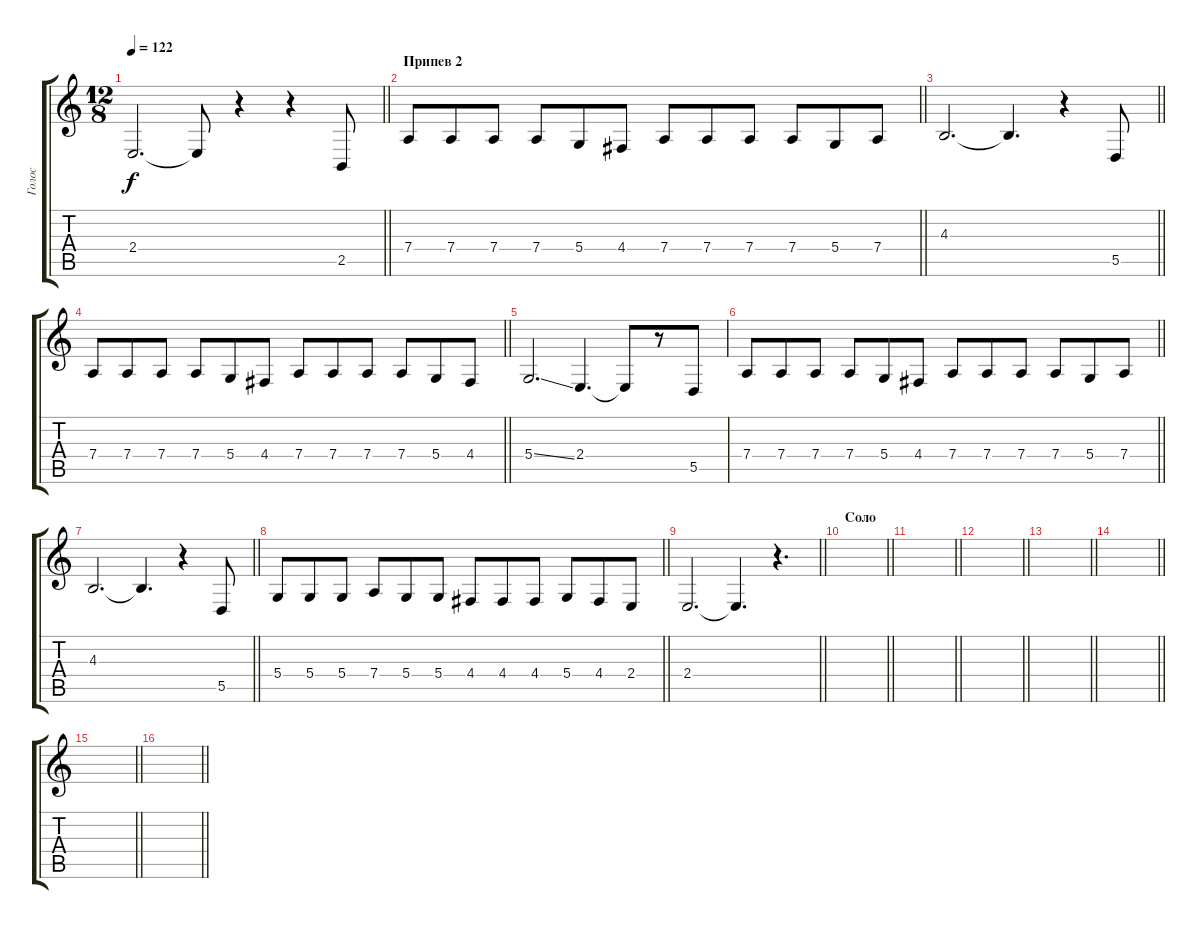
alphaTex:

\track ("Голос" "Голос") {instrument pad4choir}
\staff {score tabs}
\tuning (E4 B3 G3 D3 A2 E2) {hide}
\ts (12 8)
\tempo 122
\clef g2
\barLineRight lightlight
\ks c
2.4.2{d dy f} 2.4{t}.8 r.4 r.4 2.5.8 |
\section ("" "Припев 2")
\barLineRight lightlight
7.4.8 7.4.8 7.4.8 7.4.8 5.4.8 4.4.8 7.4.8 7.4.8 7.4.8 7.4.8 5.4.8 7.4.8 |
\barLineRight lightlight
4.3.2{d} 4.3{t}.4{d} r.4 5.5.8 |
\barLineRight lightlight
7.4.8 7.4.8 7.4.8 7.4.8 5.4.8 4.4.8 7.4.8 7.4.8 7.4.8 7.4.8 5.4.8 4.4.8 |
5.4{ss}.2{d} 2.4.4{d} 2.4{t}.8 r.8 5.5.8 |
\barLineRight lightlight
7.4.8 7.4.8 7.4.8 7.4.8 5.4.8 4.4.8 7.4.8 7.4.8 7.4.8 7.4.8 5.4.8 7.4.8 |
\barLineRight lightlight
4.3.2{d} 4.3{t}.4{d} r.4 5.5.8 |
\barLineRight lightlight
5.4.8 5.4.8 5.4.8 7.4.8 5.4.8 5.4.8 4.4.8 4.4.8 4.4.8 5.4.8 4.4.8 2.4.8 |
\barLineRight lightlight
2.4.2{d} 2.4{t}.4{d} r.4{d} |
\section ("" "Соло")
\barLineRight lightlight
|
\barLineRight lightlight
|
\barLineRight lightlight
|
\barLineRight lightlight
|
\barLineRight lightlight
|
\barLineRight lightlight
|
\barLineRight lightlight
